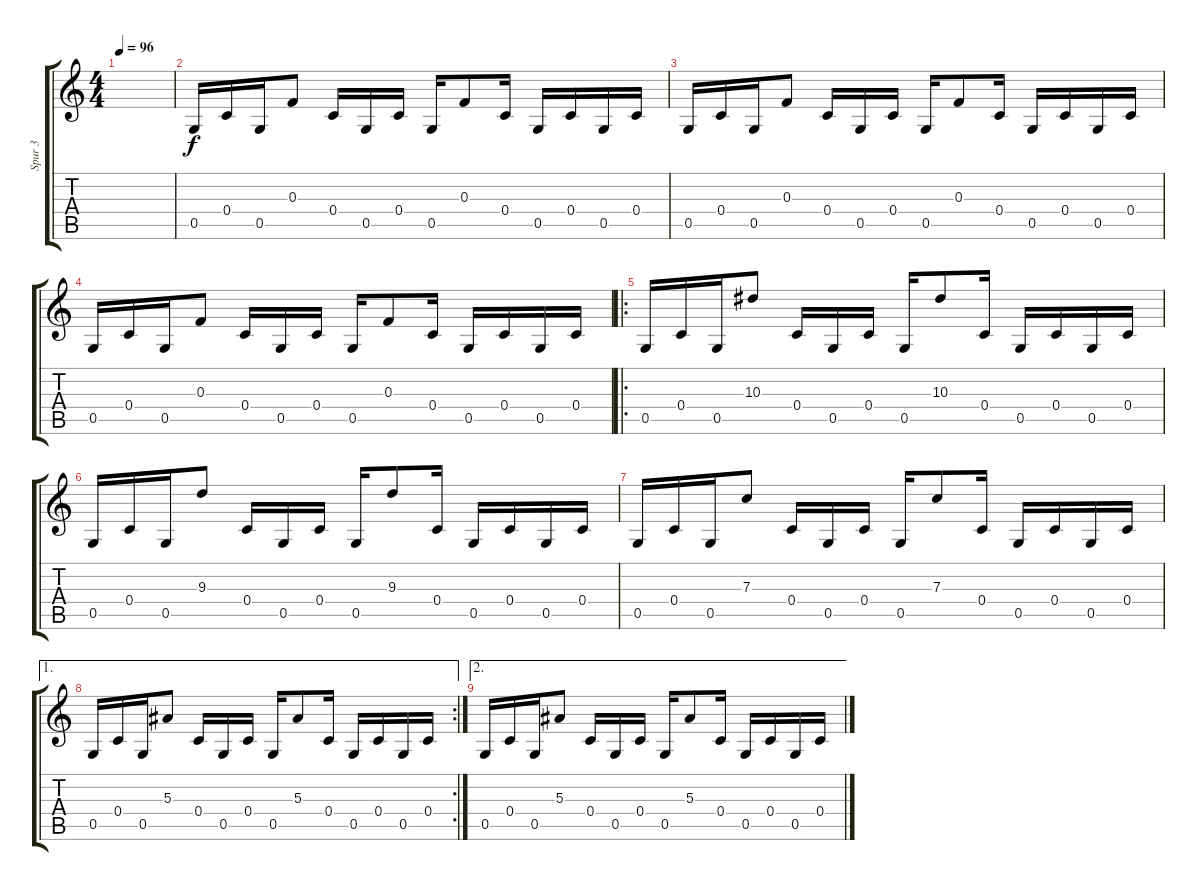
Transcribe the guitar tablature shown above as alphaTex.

\track ("Spur 3" "Spur 3") {instrument distortionguitar}
\staff {score tabs}
\tuning (D4 A3 F3 C3 G2 C2) {hide}
\ts (4 4)
\tempo 96
\clef g2
\ks c
|
0.5.16{volume 16 instrument electricguitarclean} 0.4.16 0.5.16 0.3.8 0.4.16 0.5.16 0.4.16 0.5.16 0.3.8 0.4.16 0.5.16 0.4.16 0.5.16 0.4.16 |
0.5.16 0.4.16 0.5.16 0.3.8 0.4.16 0.5.16 0.4.16 0.5.16 0.3.8 0.4.16 0.5.16 0.4.16 0.5.16 0.4.16 |
0.5.16 0.4.16 0.5.16 0.3.8 0.4.16 0.5.16 0.4.16 0.5.16 0.3.8 0.4.16 0.5.16 0.4.16 0.5.16 0.4.16 |
\ro
0.5.16 0.4.16 0.5.16 10.3.8 0.4.16 0.5.16 0.4.16 0.5.16 10.3.8 0.4.16 0.5.16 0.4.16 0.5.16 0.4.16 |
0.5.16 0.4.16 0.5.16 9.3.8 0.4.16 0.5.16 0.4.16 0.5.16 9.3.8 0.4.16 0.5.16 0.4.16 0.5.16 0.4.16 |
0.5.16 0.4.16 0.5.16 7.3.8 0.4.16 0.5.16 0.4.16 0.5.16 7.3.8 0.4.16 0.5.16 0.4.16 0.5.16 0.4.16 |
\ae 1
\rc 2
0.5.16 0.4.16 0.5.16 5.3.8 0.4.16 0.5.16 0.4.16 0.5.16 5.3.8 0.4.16 0.5.16 0.4.16 0.5.16 0.4.16 |
\ae 2
0.5.16 0.4.16 0.5.16 5.3.8 0.4.16 0.5.16 0.4.16 0.5.16 5.3.8 0.4.16 0.5.16 0.4.16 0.5.16 0.4.16
